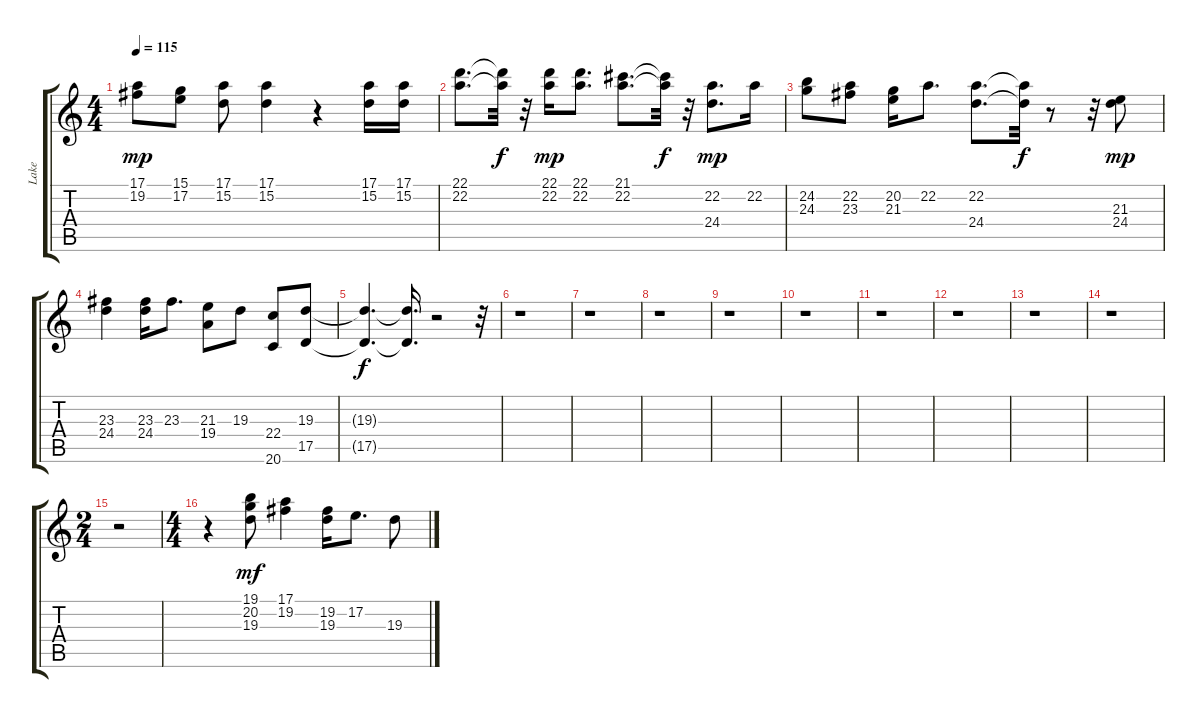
\track ("Lake" "Lake") {instrument churchorgan}
\staff {score tabs}
\tuning (E4 B3 G3 D3 A2 E2) {hide}
\ts (4 4)
\tempo 115
\clef g2
\ks c
(17.1 19.2).8{dy mp} (15.1 17.2).8 (17.1 15.2).8 (17.1 15.2).4 r.4 (17.1 15.2).16 (17.1 15.2).16 |
(22.1 22.2).8{d} (22.1{t} 22.2{t}).32{dy f} r.32 (22.1 22.2).16{dy mp} (22.1 22.2).8{d} (21.1 22.2).8{d} (21.1{t} 22.2{t}).32{dy f} r.32 (22.2 24.4).8{d dy mp} 22.2.16 |
(24.2 24.3).8 (22.2 23.3).8 (20.2 21.3).16 22.2.8{d} (22.2 24.4).8{d} (22.2{t} 24.4{t}).32{dy f} r.8 r.32 (21.3 24.4).8{dy mp} |
(23.3 24.4).4 (23.3 24.4).16 23.3.8{d} (21.3 19.4).8 19.3.8 (22.4 20.6).8 (19.3 17.5).8 |
(19.3{t} 17.5{t}).4{d dy f} (19.3{t} 17.5{t}).16{d} r.2 r.32 |
r.1 |
r.1 |
r.1 |
r.1 |
r.1 |
r.1 |
r.1 |
r.1 |
r.1 |
\ts (2 4)
r.2 |
\ts (4 4)
r.4 (19.1 20.2 19.3).8{dy mf} (17.1 19.2).4 (19.2 19.3).16 17.2.8{d} 19.3.8
